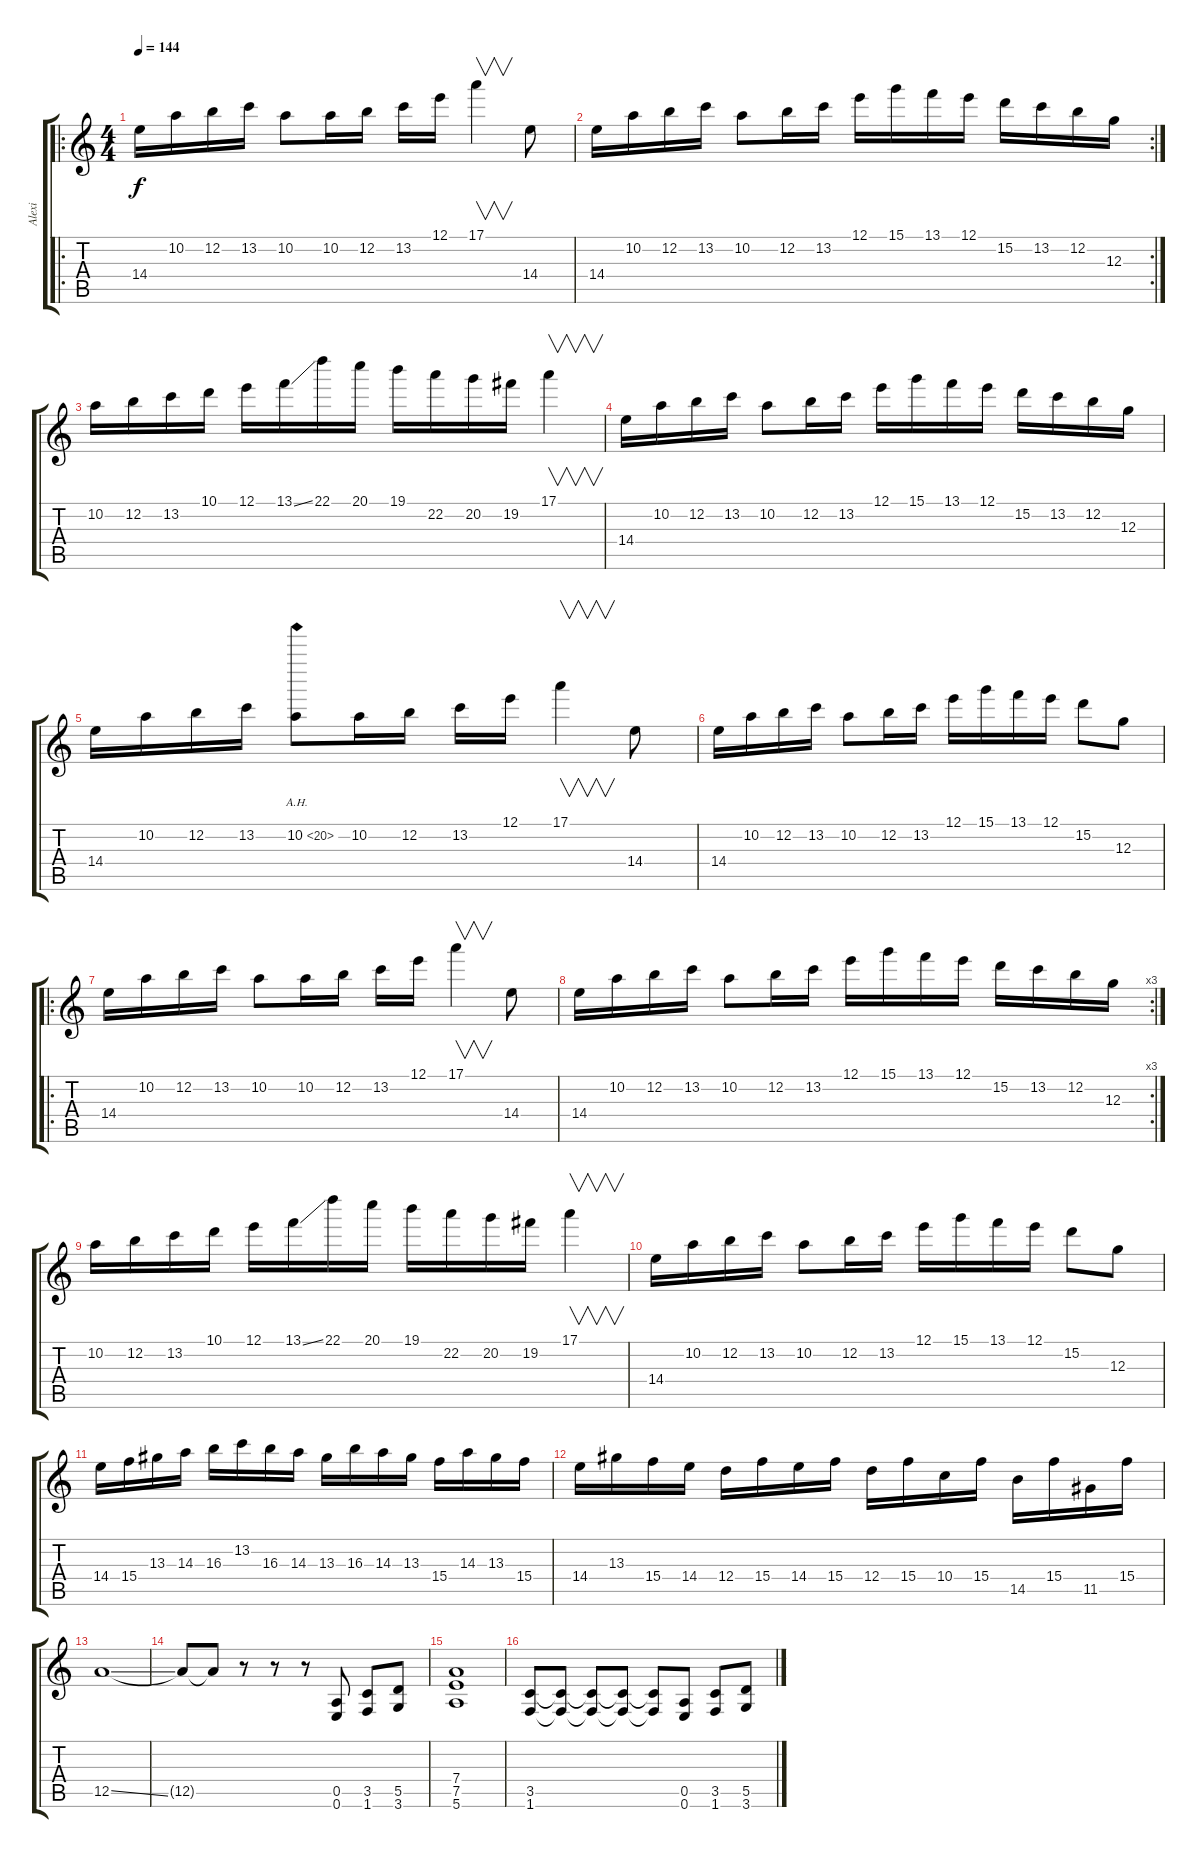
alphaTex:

\track ("Alexi" "Alexi") {instrument overdrivenguitar}
\staff {score tabs}
\tuning (E4 B3 G3 D3 A2 E2) {hide}
\ro
\ts (4 4)
\tempo 144
\clef g2
\ks c
14.4.16{dy f instrument overdrivenguitar} 10.2.16 12.2.16 13.2.16 10.2.8 10.2.16 12.2.16 13.2.16 12.1.16 17.1.4{v} 14.4.8 |
\rc 2
14.4.16 10.2.16 12.2.16 13.2.16 10.2.8 12.2.16 13.2.16 12.1.16 15.1.16 13.1.16 12.1.16 15.2.16 13.2.16 12.2.16 12.3.16 |
10.2.16 12.2.16 13.2.16 10.1.16 12.1.16 13.1{ss}.16 22.1.16 20.1.16 19.1.16 22.2.16 20.2.16 19.2.16 17.1.4{v} |
14.4.16 10.2.16 12.2.16 13.2.16 10.2.8 12.2.16 13.2.16 12.1.16 15.1.16 13.1.16 12.1.16 15.2.16 13.2.16 12.2.16 12.3.16 |
14.4.16 10.2.16 12.2.16 13.2.16 10.2{ah 10}.8 10.2.16 12.2.16 13.2.16 12.1.16 17.1.4{v} 14.4.8 |
14.4.16 10.2.16 12.2.16 13.2.16 10.2.8 12.2.16 13.2.16 12.1.16 15.1.16 13.1.16 12.1.16 15.2.8 12.3.8 |
\ro
14.4.16 10.2.16 12.2.16 13.2.16 10.2.8 10.2.16 12.2.16 13.2.16 12.1.16 17.1.4{v} 14.4.8 |
\rc 3
14.4.16 10.2.16 12.2.16 13.2.16 10.2.8 12.2.16 13.2.16 12.1.16 15.1.16 13.1.16 12.1.16 15.2.16 13.2.16 12.2.16 12.3.16 |
10.2.16 12.2.16 13.2.16 10.1.16 12.1.16 13.1{ss}.16 22.1.16 20.1.16 19.1.16 22.2.16 20.2.16 19.2.16 17.1.4{v} |
14.4.16 10.2.16 12.2.16 13.2.16 10.2.8 12.2.16 13.2.16 12.1.16 15.1.16 13.1.16 12.1.16 15.2.8 12.3.8 |
14.4.16 15.4.16 13.3.16 14.3.16 16.3.16 13.2.16 16.3.16 14.3.16 13.3.16 16.3.16 14.3.16 13.3.16 15.4.16 14.3.16 13.3.16 15.4.16 |
14.4.16 13.3.16 15.4.16 14.4.16 12.4.16 15.4.16 14.4.16 15.4.16 12.4.16 15.4.16 10.4.16 15.4.16 14.5.16 15.4.16 11.5.16 15.4.16 |
12.5{ss}.1 |
12.5{t}.8 12.5{t}.8 r.8 r.8 r.8 (0.5 0.6).8 (3.5 1.6).8 (5.5 3.6).8 |
(7.4 7.5 5.6).1 |
(3.5 1.6).8 (3.5{t} 1.6{t}).8 (3.5{t} 1.6{t}).8 (3.5{t} 1.6{t}).8 (3.5{t} 1.6{t}).8 (0.5 0.6).8 (3.5 1.6).8 (5.5 3.6).8
